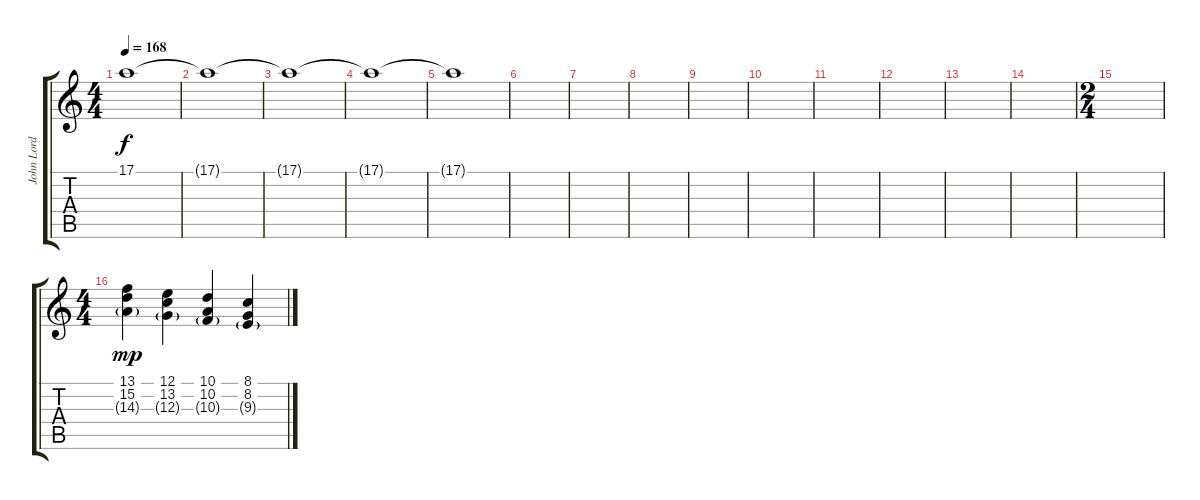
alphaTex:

\track ("John Lord (right hand)" "John Lord ") {instrument rockorgan}
\staff {score tabs}
\tuning (E4 B3 G3 D3 A2 E2) {hide}
\ts (4 4)
\tempo 168
\clef g2
\ks c
17.1{t}.1{dy f} |
17.1{t}.1 |
17.1{t}.1 |
17.1{t}.1 |
17.1{t}.1 |
|
|
|
|
|
|
|
|
|
\ts (2 4)
|
\ts (4 4)
(13.1 15.2 14.3{g}).4{dy mp} (12.1 13.2 12.3{g}).4 (10.1 10.2 10.3{g}).4 (8.1 8.2 9.3{g}).4
